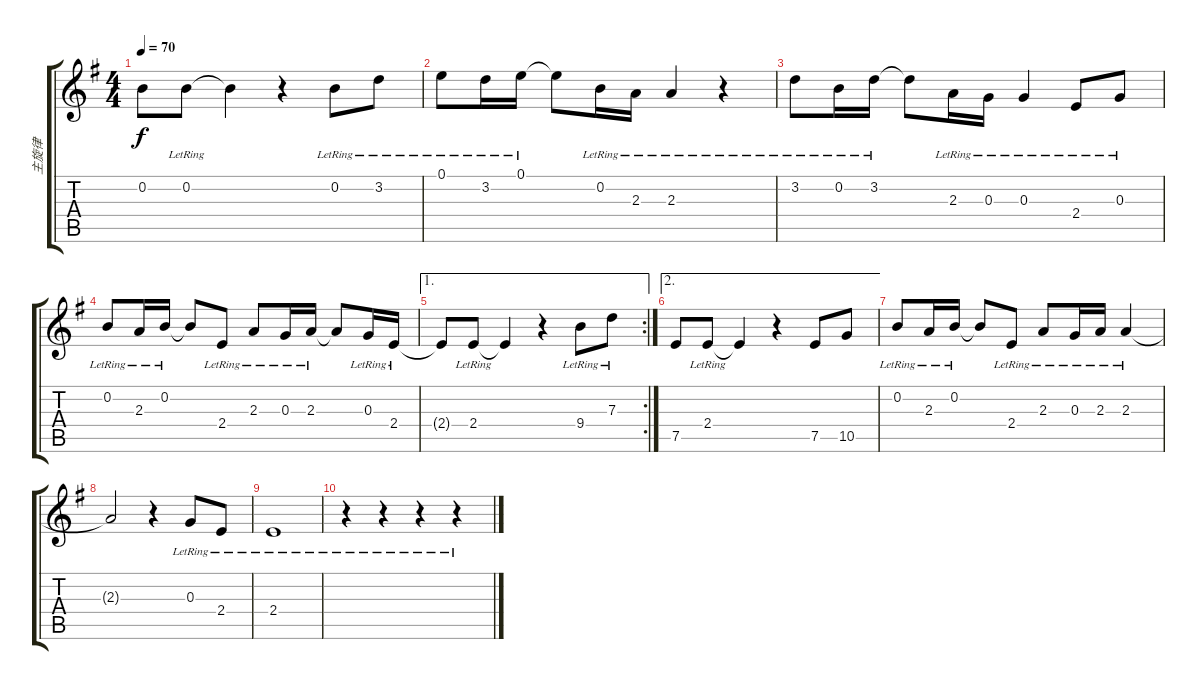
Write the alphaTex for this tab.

\track ("主旋律" "主旋律") {instrument electricguitarmuted}
\staff {score tabs}
\tuning (E4 B3 G3 D3 A2 E2) {hide}
\ts (4 4)
\tempo 70
\clef g2
\ks g
0.2{t}.8{dy f} 0.2{lr}.8 0.2{t}.4 r.4 0.2{lr}.8 3.2{lr}.8 |
0.1{lr}.8 3.2{lr}.16 0.1{lr}.16 0.1{t}.8 0.2{lr}.16 2.3{lr}.16 2.3{lr}.4 r.4 |
3.2{lr}.8 0.2{lr}.16 3.2{lr}.16 3.2{t}.8 2.3{lr}.16 0.3{lr}.16 0.3{lr}.4 2.4{lr}.8 0.3{lr}.8 |
0.2{lr}.8 2.3{lr}.16 0.2{lr}.16 0.2{t}.8 2.4{lr}.8 2.3{lr}.8 0.3{lr}.16 2.3{lr}.16 2.3{t}.8 0.3{lr}.16 2.4{lr}.16{txt ""} |
\ae 1
\rc 2
2.4{t}.8 2.4{lr}.8 2.4{t}.4 r.4 9.4{lr}.8 7.3{lr}.8 |
\ae 2
7.5.8 2.4{lr}.8 2.4{t}.4 r.4 7.5.8 10.5.8 |
0.2{lr}.8 2.3{lr}.16 0.2{lr}.16 0.2{t}.8 2.4{lr}.8 2.3{lr}.8 0.3{lr}.16 2.3{lr}.16 2.3{lr}.4 |
2.3{t}.2 r.4 0.3{lr}.8 2.4{lr}.8 |
2.4{lr}.1 |
r.4 r.4 r.4 r.4
